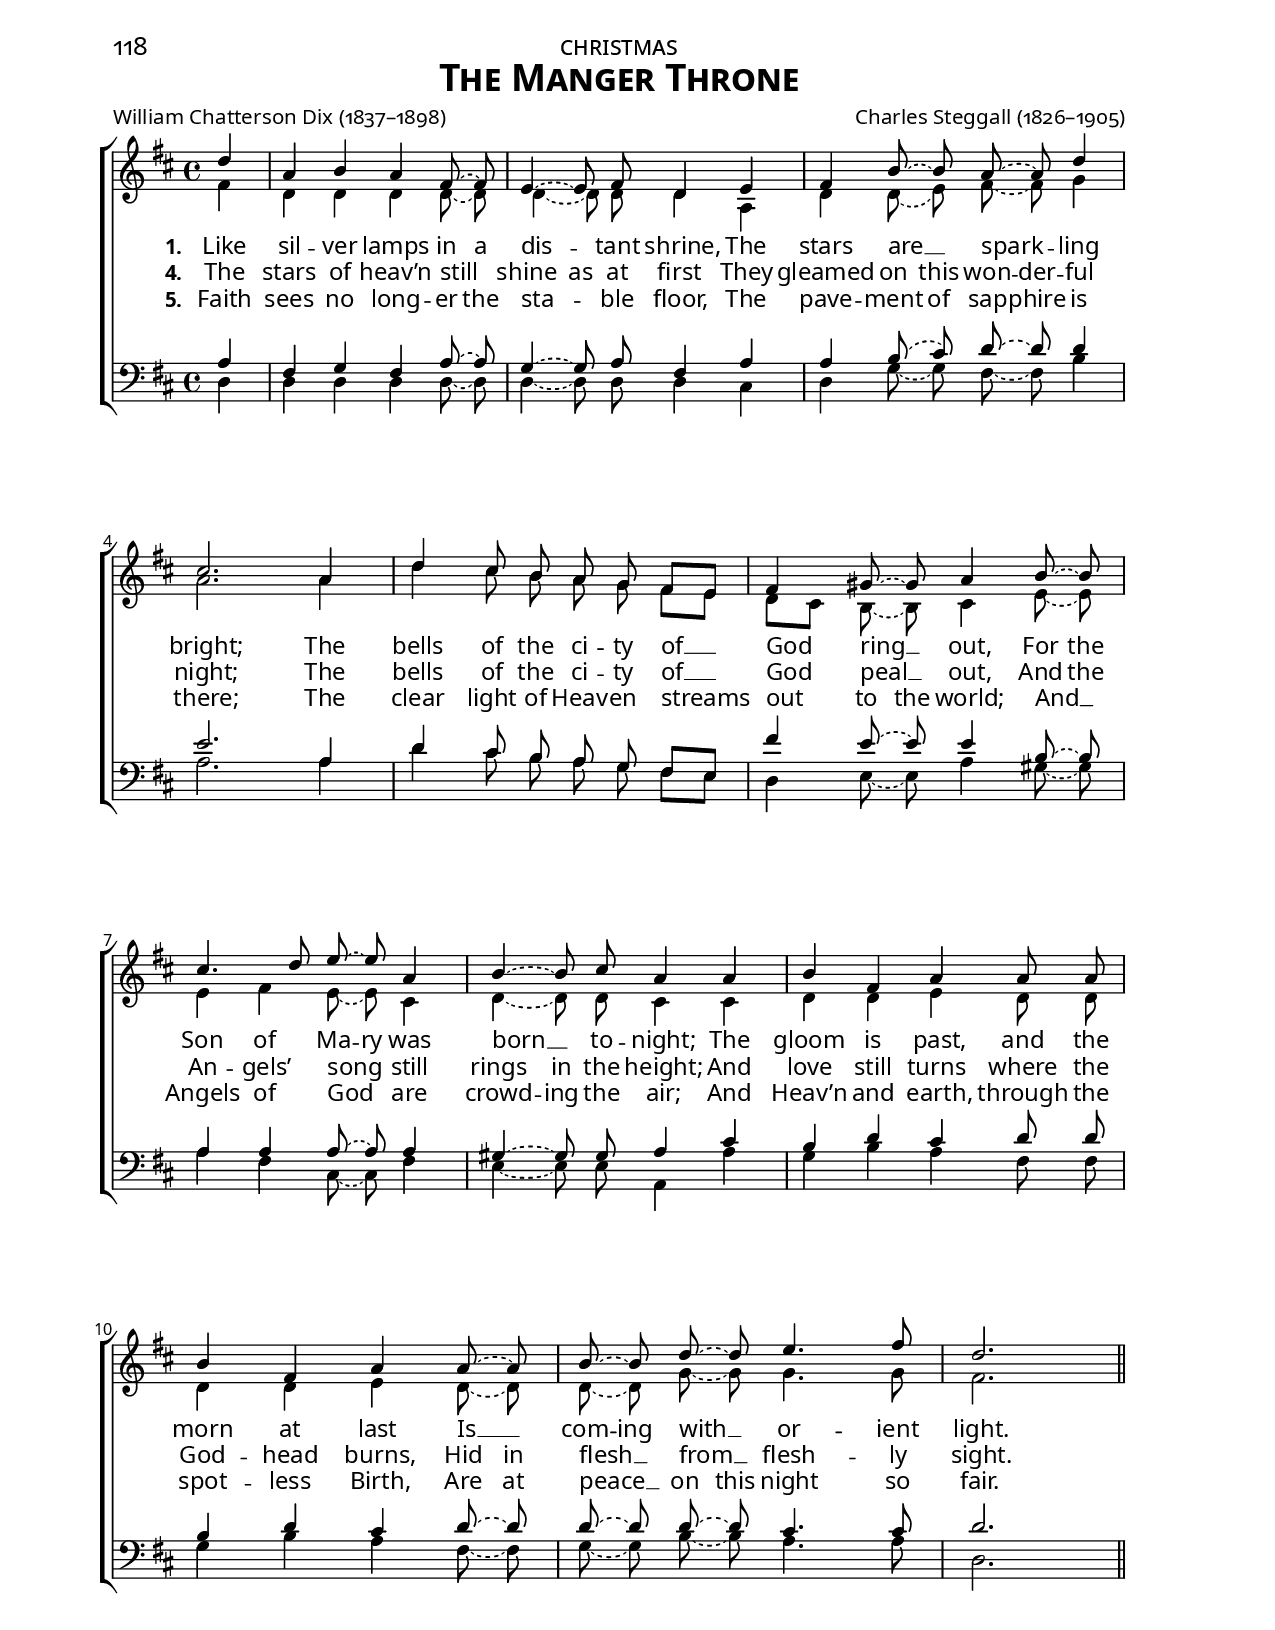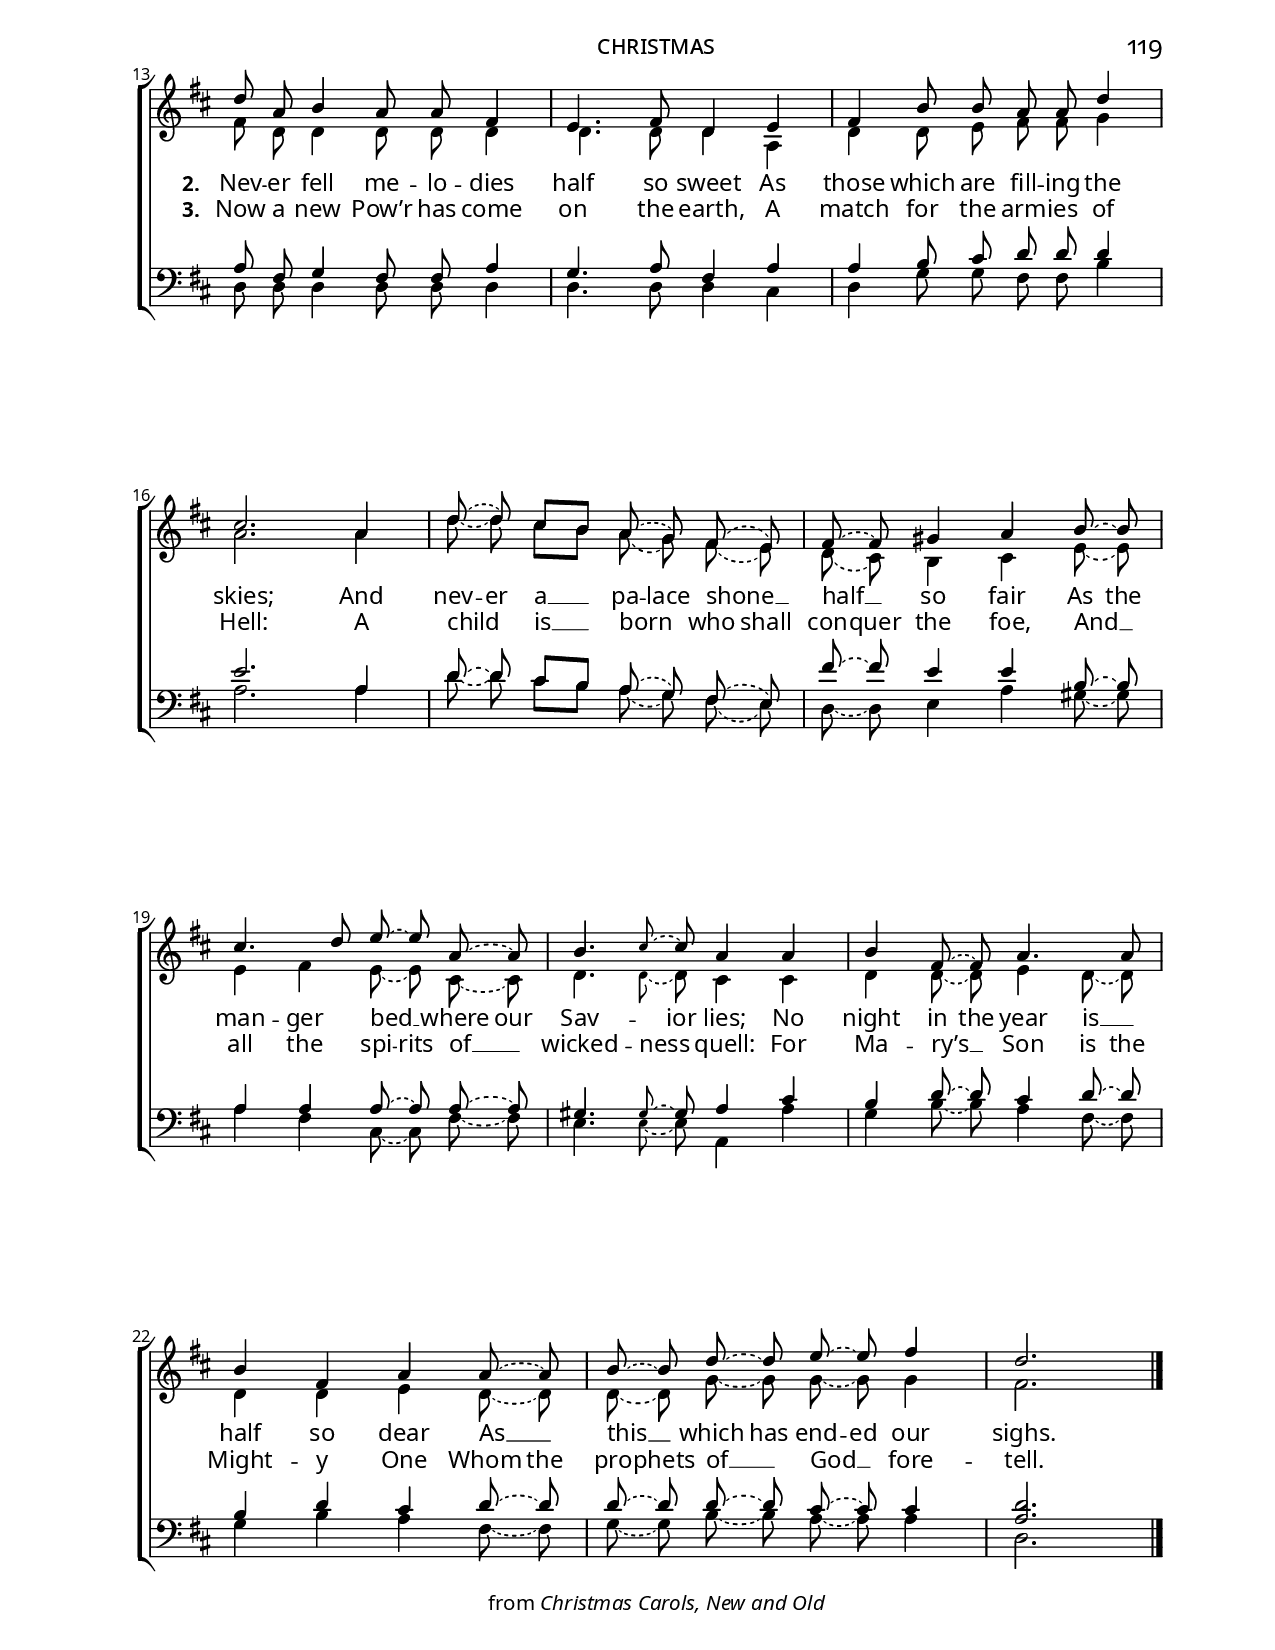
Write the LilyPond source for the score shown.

\version "2.14.2"
\include "util.ly"
\header {
  title = \markup{\override #'(font-name . "Garamond Premier Pro Semibold"){ \abs-fontsize #18 \smallCapsOldStyle"The Manger Throne"}}
  poet = \markup\oldStyleNum"William Chatterson Dix (1837–1898)"
  composer = \markup\oldStyleNum"Charles Steggall (1826–1905)"
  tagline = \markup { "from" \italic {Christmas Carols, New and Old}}
}
\paper {
  %print-all-headers = ##t
  paper-height = 11\in
  paper-width = 8.5\in
  indent = 0\in
  %system-system-spacing = #'((basic-distance . 10) (padding . 0))
  %system-system-spacing =
  %  #'((basic-distance . 0)
  %     (minimum-distance . 0)
  %     (padding . -0.35)
  %     (stretchability . 100))
  ragged-last-bottom = ##f
  ragged-bottom = ##f
  two-sided = ##t
  inner-margin = 1\in
  outer-margin = 0.75\in
  top-margin = 0.26\in
  bottom-margin = 0.25\in
  first-page-number = #118
  print-first-page-number = ##t
  headerLine = \markup{\override #'(font-name . "Garamond Premier Pro") \smallCapsOldStyle"christmas"}
  oddHeaderMarkup = \markup\fill-line{
     \override #'(font-name . "Garamond Premier Pro")\abs-fontsize #12.5
     \combine 
        \fill-line{"" \on-the-fly #print-page-number-check-first
        \oldStylePageNum""
        }
        \fill-line{\headerLine}
  }
  evenHeaderMarkup = \markup {
     \override #'(font-name . "Garamond Premier Pro")\abs-fontsize #12.5
     \combine
        \on-the-fly #print-page-number-check-first
        \oldStylePageNum""
        \fill-line{\headerLine}
  }
}
#(set-global-staff-size 18) \paper{ #(define fonts (make-pango-font-tree "Garamond Premier Pro" "Garamond Premier Pro" "Garamond Premier Pro" (/ 18 20))) }
global = {
  \key d \major
  \time 4/4
  \autoBeamOff
}

sopMusic = \relative c'' {
  \slurDashed
  \tieDashed
  \partial 4 d4 |
  a b a fis8~ fis |
  e4~ e8 fis8 d4 e |
  fis b8~ b a~ a d4 | \break
  
  cis2. a4 |
  d4 cis8 b a g fis[ e] |
  fis4 gis8~ gis a4 b8~ b | \break
  cis4. d8 e~ e a,4 |
  
  b4~ b8 cis8 a4 a |
  b fis a a8 a | \break
  b4 fis a a8~ a |
  b8~ b d8~ d e4. fis8 |
  \partial 2. d2. \bar "||" \pageBreak
  
  d8 a b4 a8 a fis4 |
  e4. fis8 d4 e |
  fis4 b8 b a a d4 | \break
  cis2. a4 |
  
  d8( d) cis[ b] a( g) fis( e) |
  fis8~ fis gis4 a b8~ b | \break
  cis4. d8 e8~ e a,8~ a |
  b4.*2/3 \teeny cis8~ \normalsize cis8 a4 a |
  
  b4 fis8~ fis a4. a8 | \break
  b4 fis a a8~ a |
  b~ b d8~ d e~ e fis4 |
  \partial 2. d2. \bar "|."
}
sopWords = \lyricmode {
  
}

altoMusic = \relative c' {
  \slurDashed
  \tieDashed
  fis4 |
  d d d d8~ d |
  d4~ d8 d8 d4 a |
  d d8( e) fis~ fis g4 |
  
  a2. a4 |
  d cis8 b a g fis[ e] |
  d[ cis] b8~ b cis4 e8~ e |
  e4 fis e8~ e cis4 |
  
  d4~ d8 d8 cis4 cis |
  d d e d8 d |
  d4 d e d8~ d |
  d8~ d g8~ g g4. g8
  fis2. |
  
  fis8 d d4 d8 d d4 |
  d4. d8 d4 a |
  d d8 e fis fis g4 |
  a2. a4 |
  
  d8~ d cis[ b] a( g) fis( e) |
  d( cis) b4 cis e8~ e |
  e4 fis e8~ e cis8~ cis |
  d4.*2/3 \teeny d8~ \normalsize d8 cis4 cis |
  
  d4 d8~ d e4 d8~ d |
  d4 d e d8~ d |
  d~ d g8~ g g~ g g4
  fis2. \bar "|."
}
altoWords = \lyricmode {
  \dropLyricsV
  \set stanza = #"1. "
  \set associatedVoice = "sopranos"
  \set ignoreMelismata = ##t
  Like sil -- ver lamps in a 
  \unset ignoreMelismata
  dis -- tant shrine,
  \unset associatedVoice
  The stars are __ spark -- ling bright;
  The bells of the ci -- ty of __ God ring __ out,
  \set ignoreMelismata = ##t
  For the Son of Ma -- ry was born __ _ to -- night;
  \unset ignoreMelismata
  The gloom is past, and the morn at last
  \set ignoreMelismata = ##t
  Is __ _ com -- ing with __ _ or -- ient light.
  
  \unset ignoreMelismata
  \set stanza = #"2. "
  \set associatedVoice = "sopranos"
  Nev -- er fell me -- lo -- dies half so sweet As those which are fill -- ing the skies;
  \unset associatedVoice
  \set ignoreMelismata = ##t
  And nev -- er a __ _ pa -- lace shone __ _ half __ _ so fair
  As the man -- ger bed __ _ where our Sav -- \skip1 ior lies;
  No night in the year is __ _ half so dear
  As __ _ this __ _ which has end -- ed our sighs.
}
altoWordsII = \lyricmode {
  \dropLyricsV
%\markup\italic
  \set stanza = #"4. "
  \set associatedVoice = "sopranos"
  The stars of heav’n still
  \set ignoreMelismata = ##t
  shine as at first
  \unset associatedVoice
  They gleamed on this won -- der -- ful night;
  \unset ignoreMelismata
  The bells of the ci -- ty of __ God peal __ out,
  \set ignoreMelismata = ##t
  And the An -- gels’ song _ still rings in the height;
  And love still turns where the God -- head burns,
  Hid in flesh __ _ from __ _ flesh -- ly sight.
  
  \unset ignoreMelismata
  \set stanza = #"3. "
  \set associatedVoice = "sopranos"
  Now a new Pow’r has come on the earth,
  \unset associatedVoice
  A match for the arm -- ies of Hell:
  A child is __ born
  \set ignoreMelismata = ##t
  who shall con -- quer the foe,
  And __ _ all the spi -- rits of __ _ wicked -- ness _ quell:
  For Ma -- ry’s __ _ Son is the Might -- y One
  Whom the pro -- phets of __ _ God __ _ fore -- tell.
}
altoWordsIII = \lyricmode {
  \dropLyricsV
  \set stanza = #"5. "
  \set ignoreMelismata = ##t
  \set associatedVoice = "sopranos"
  Faith sees no long -- er the
  sta -- _ ble floor,
  \unset associatedVoice
  The pave -- ment of sap -- phire is there;
  \unset ignoreMelismata
  The clear light of Heav -- en streams out
  \set ignoreMelismata = ##t
  to the world;
  And __ _ Angels of God _ are
  crowd -- ing the air;
  And Heav’n and earth, through the spot -- less Birth,
  Are at peace __ _ on this night so fair.
}
altoWordsIV = \lyricmode {
}
altoWordsV = \lyricmode {
}
altoWordsVI = \lyricmode {
}
tenorMusic = \relative c' {
  \slurDashed
  \tieDashed
  a4 |
  fis g fis a8~ a |
  g4~ g8 a8 fis4 a |
  a b8( cis) d~ d d4 |
  
  e2. a,4 |
  d cis8 b a g fis[ e] |
  fis'4 e8~ e e4 b8~ b |
  a4 a a8~ a a4 |
  
  gis4~ gis8 gis8 a4 cis |
  b d cis d8 d |
  b4 d cis d8~ d |
  d8~ d d8~ d cis4. cis8
  d2. |
  
  a8 fis g4 fis8 fis a4 |
  g4. a8 fis4 a |
  a b8 cis d d d4 |
  e2. a,4 |
  
  d8~ d cis[ b] a( g) fis( e) |
  fis'8~ fis e4 e b8~ b |
  a4 a a8~ a a8~ a |
  gis4.*2/3 \teeny gis8~ \normalsize gis8 a4 cis |
  
  b d8~ d cis4 d8~ d |
  b4 d cis d8~ d |
  d~ d d8~ d cis~ cis cis4
  <d a>2. \bar "|."
}
tenorWords = \lyricmode {

}

bassMusic = \relative c {
  \slurDashed
  \tieDashed
  d4 |
  d d d d8~ d |
  d4~ d8 d8 d4 cis |
  d g8~ g fis~ fis b4 |
  
  a2. a4 |
  d cis8 b a g fis[ e] |
  d4 e8~ e a4 gis8~ gis |
  a4 fis cis8~ cis fis4 |
  
  e4~ e8 e8 a,4 a' |
  g b a fis8 fis |
  g4 b a fis8~ fis |
  g8~ g b8~ b a4. a8
  d,2. |
  
  d8 d d4 d8 d d4 |
  d4. d8 d4 cis |
  d g8 g fis fis b4 |
  a2. a4 |
  
  d8~ d cis[ b] a( g) fis( e) |
  d8~ d e4 a gis8~ gis |
  a4 fis cis8~ cis fis8~ fis |
  e4.*2/3 \teeny e8~ \normalsize e8 a,4 a' |
  
  g b8~ b a4 fis8~ fis |
  g4 b a fis8~ fis |
  g8~ g b8~ b a~ a a4
  d,2. \bar "|."
}
bassWords = \lyricmode {

}

pianoRH = \relative c' {
  
}
pianoLH = \relative c' {
  
}

\score {
  <<
   \new ChoirStaff <<
%    \new Lyrics = sopranos \with { \override VerticalAxisGroup #'nonstaff-relatedstaff-spacing = #'((basic-distance . 1)) }
    \new Staff = women <<
      \new Voice = "sopranos" { \voiceOne << \global \sopMusic >> }
      \new Voice = "altos" { \voiceTwo << \global \altoMusic >> }
    >>
   \new Staff = men <<
      \clef bass
      \new Voice = "tenors" { \voiceOne << \global \tenorMusic >> }
      \new Voice = "basses" { \voiceTwo << \global \bassMusic >> }
    >>
    \new Lyrics \with { alignAboveContext = #"women" \override VerticalAxisGroup #'nonstaff-relatedstaff-spacing = #'((basic-distance . 1))} \lyricsto "sopranos" \sopWords
     \new Lyrics = "altosVI"  \with { alignBelowContext = #"women" \override VerticalAxisGroup #'nonstaff-relatedstaff-spacing = #'((basic-distance . 1))} \lyricsto "altos" \altoWordsVI
    \new Lyrics = "altosV"  \with { alignBelowContext = #"women" \override VerticalAxisGroup #'nonstaff-relatedstaff-spacing = #'((basic-distance . 1))} \lyricsto "altos" \altoWordsV
    \new Lyrics = "altosIV"  \with { alignBelowContext = #"women" \override VerticalAxisGroup #'nonstaff-relatedstaff-spacing = #'((basic-distance . 1))} \lyricsto "altos" \altoWordsIV
    \new Lyrics = "altosIII"  \with { alignBelowContext = #"women" \override VerticalAxisGroup #'nonstaff-relatedstaff-spacing = #'((basic-distance . 1))} \lyricsto "altos" \altoWordsIII
    \new Lyrics = "altosII"  \with { alignBelowContext = #"women" \override VerticalAxisGroup #'nonstaff-relatedstaff-spacing = #'((basic-distance . 1))} \lyricsto "altos" \altoWordsII
    \new Lyrics = "altos"  \with { alignBelowContext = #"women" \override VerticalAxisGroup #'nonstaff-relatedstaff-spacing = #'((basic-distance . 1))} \lyricsto "altos" \altoWords
    \new Lyrics \with { alignAboveContext = #"men" \override VerticalAxisGroup #'nonstaff-relatedstaff-spacing = #'((basic-distance . 1)) } \lyricsto "tenors" \tenorWords
    \new Lyrics \with { alignBelowContext = #"men" \override VerticalAxisGroup #'nonstaff-relatedstaff-spacing = #'((basic-distance . 1)) } \lyricsto "basses" \bassWords
  >>
%    \new PianoStaff << \new Staff { \new Voice { \pianoRH } } \new Staff { \clef "bass" \pianoLH } >>
  >>
  \layout {
  \context {
    \Lyrics
    \override LyricText #'font-size = #1.3
  }
    \context {
      \Score
      %\override SpacingSpanner #'base-shortest-duration = #(ly:make-moment 1 8)
      %\override SpacingSpanner #'common-shortest-duration = #(ly:make-moment 1 4)
    }
    \context {
      % Remove all empty staves
      % \Staff \RemoveEmptyStaves \override VerticalAxisGroup #'remove-first = ##t
    }
    \context {
      \Lyrics
      \override LyricText #'X-offset = #center-on-word
    }
  }
}

